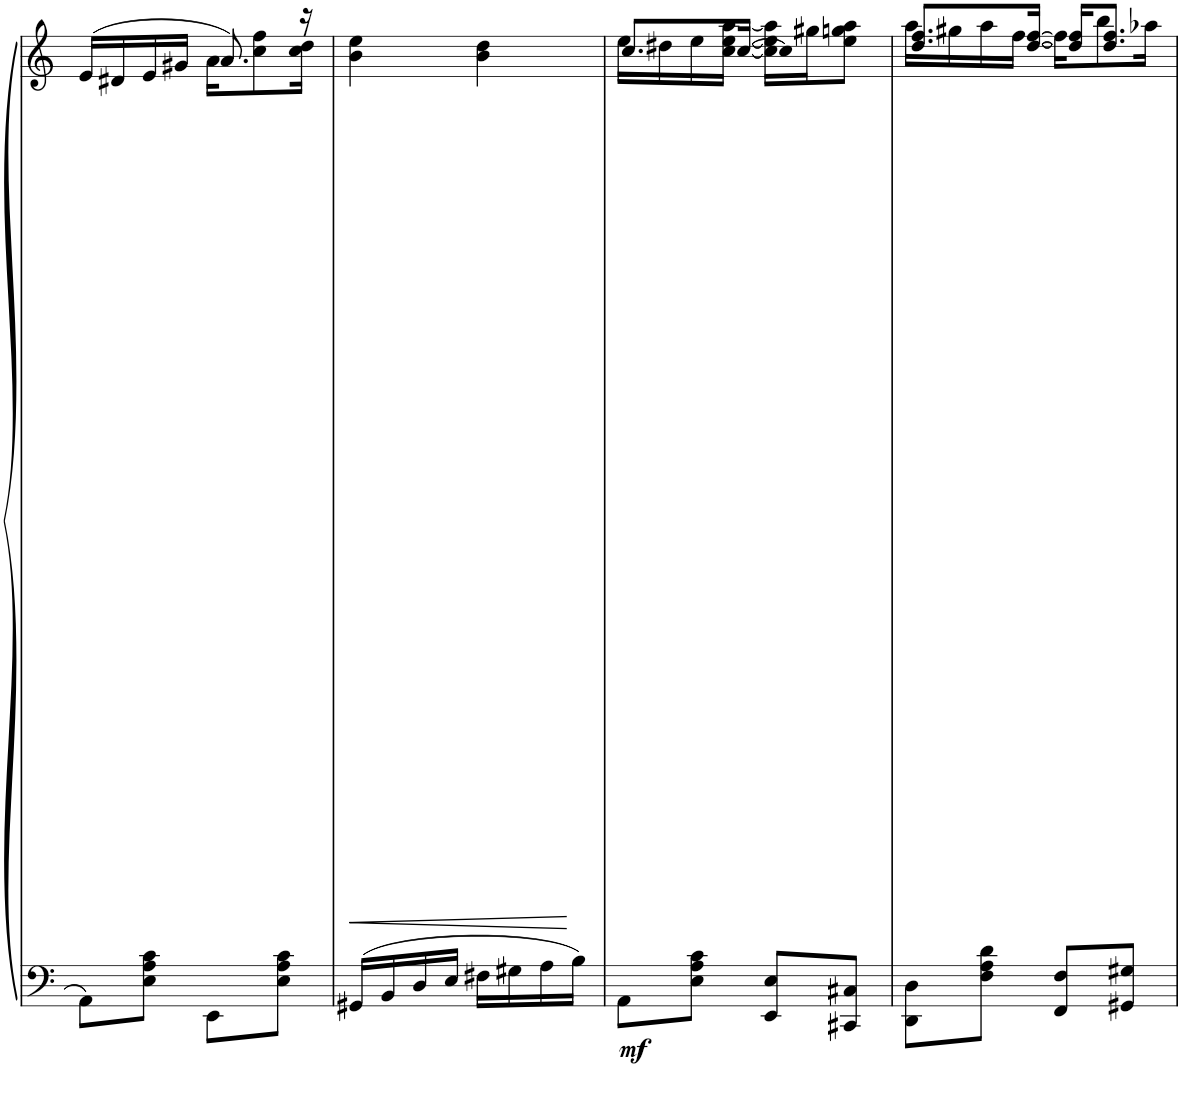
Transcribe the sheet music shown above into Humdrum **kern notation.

**kern	**kern	**dynam
*part1	*part1	*part1
*staff2	*staff1	*staff1/2
*I"Piano	*	*
*I'Pno	*	*
!!LO:PB:g=z
*clefF4	*clefG2	*
*k[]	*k[]	*
*M2/4	*M2/4	*
=37	=37	=37
*	*^	*
8AA\L	(16e/LL	4ryy	.
.	16d#X/	.	.
8E\ 8A\ 8c\J	16e/	.	.
.	16g#X/JJ	.	.
8EE\L	8.a/)	16a\KL	.
.	.	8cc\ 8ff\	.
8E\ 8A\ 8c\J	.	.	.
.	16r	16cc\ 16dd\Jk	.
=38	=38	=38	=38
!	!	!	!LO:HP:b
*	*v	*v	*
16GG#X/LL	4b\ 4ee\	<
16BB/	.	.
16D/	.	.
16E/JJ	.	.
16F#X\LL	4b\ 4dd\	.
16G#X\	.	.
16A\	.	.
16B\JJ	.	.
.	.	[
=39	=39	=39
*	*^	*
!	!	!	!LO:DY:b=2
8AA\L	8.cc/L	16ee\LL	mf
.	.	16dd#X\	.
8E\ 8A\ 8c\J	.	16ee\	.
.	[16cc/Jk	[16cc\ [16ee\ [16aa\JJ	.
8EE/ 8E/L	8cc]	16cc\] 16ee\] 16aa\]LL	.
.	.	16gg#X\J	.
8CC#X/ 8C#X/J	8ryy	8ee\ 8ggn\ 8aa\J	.
=40	=40	=40	=40
8DD\ 8D\L	8.dd/ 8.ff/L	16aa\LL	.
.	.	16gg#X\	.
8F\ 8A\ 8d\J	.	16aa\	.
.	[16dd/ [16ff/Jk	[16ff\JJ	.
8FF/ 8F/L	16dd/] 16ff/]KL	16ff\KL]	.
.	8.dd/ 8.ff/J	8bb\	.
8GG#X/ 8G#X/J	.	.	.
.	.	16aa-X\Jk	.
*	*v	*v	*
=	=	=
*-	*-	*-
